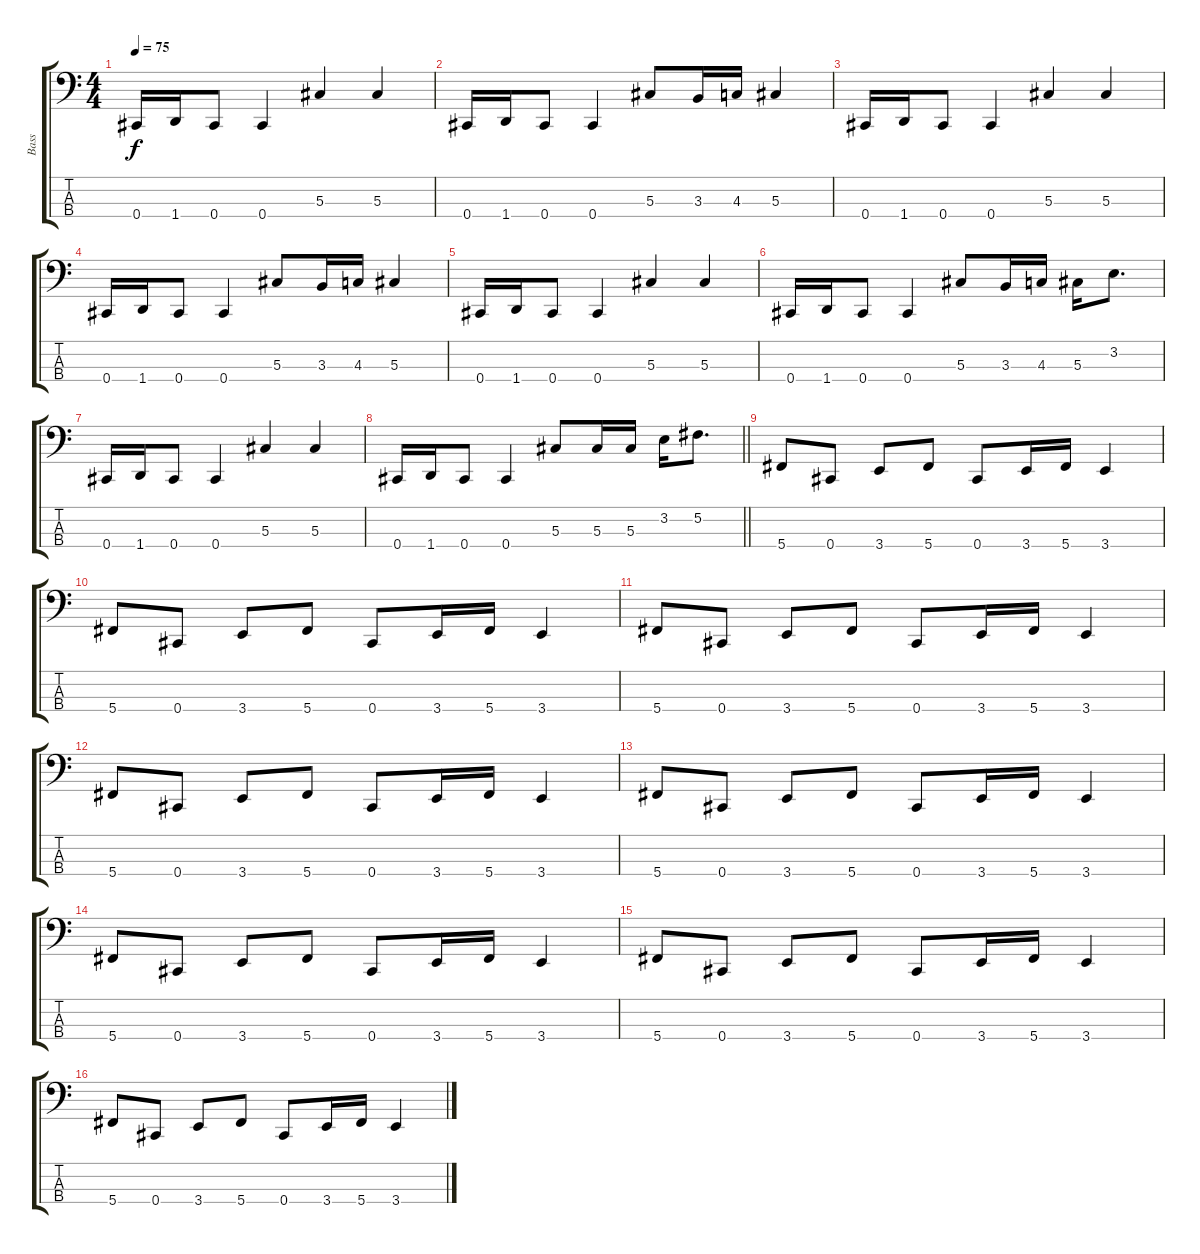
\track ("Bass" "Bass") {instrument electricbasspick}
\staff {score tabs}
\tuning (Gb2 Db2 Ab1 Db1) {hide}
\ts (4 4)
\section ("" " ")
\tempo 75
\clef f4
\ks c
0.4.16{dy f} 1.4.16 0.4.8 0.4.4 5.3.4 5.3.4 |
0.4.16 1.4.16 0.4.8 0.4.4 5.3.8 3.3.16 4.3.16 5.3.4 |
0.4.16 1.4.16 0.4.8 0.4.4 5.3.4 5.3.4 |
0.4.16 1.4.16 0.4.8 0.4.4 5.3.8 3.3.16 4.3.16 5.3.4 |
0.4.16 1.4.16 0.4.8 0.4.4 5.3.4 5.3.4 |
0.4.16 1.4.16 0.4.8 0.4.4 5.3.8 3.3.16 4.3.16 5.3.16 3.2.8{d} |
0.4.16 1.4.16 0.4.8 0.4.4 5.3.4 5.3.4 |
\barLineRight lightlight
0.4.16 1.4.16 0.4.8 0.4.4 5.3.8 5.3.16 5.3.16 3.2.16 5.2.8{d} |
\section ("" " ")
5.4.8 0.4.8 3.4.8 5.4.8 0.4.8 3.4.16 5.4.16 3.4.4 |
5.4.8 0.4.8 3.4.8 5.4.8 0.4.8 3.4.16 5.4.16 3.4.4 |
5.4.8 0.4.8 3.4.8 5.4.8 0.4.8 3.4.16 5.4.16 3.4.4 |
5.4.8 0.4.8 3.4.8 5.4.8 0.4.8 3.4.16 5.4.16 3.4.4 |
5.4.8 0.4.8 3.4.8 5.4.8 0.4.8 3.4.16 5.4.16 3.4.4 |
5.4.8 0.4.8 3.4.8 5.4.8 0.4.8 3.4.16 5.4.16 3.4.4 |
5.4.8 0.4.8 3.4.8 5.4.8 0.4.8 3.4.16 5.4.16 3.4.4 |
5.4.8 0.4.8 3.4.8 5.4.8 0.4.8 3.4.16 5.4.16 3.4.4
